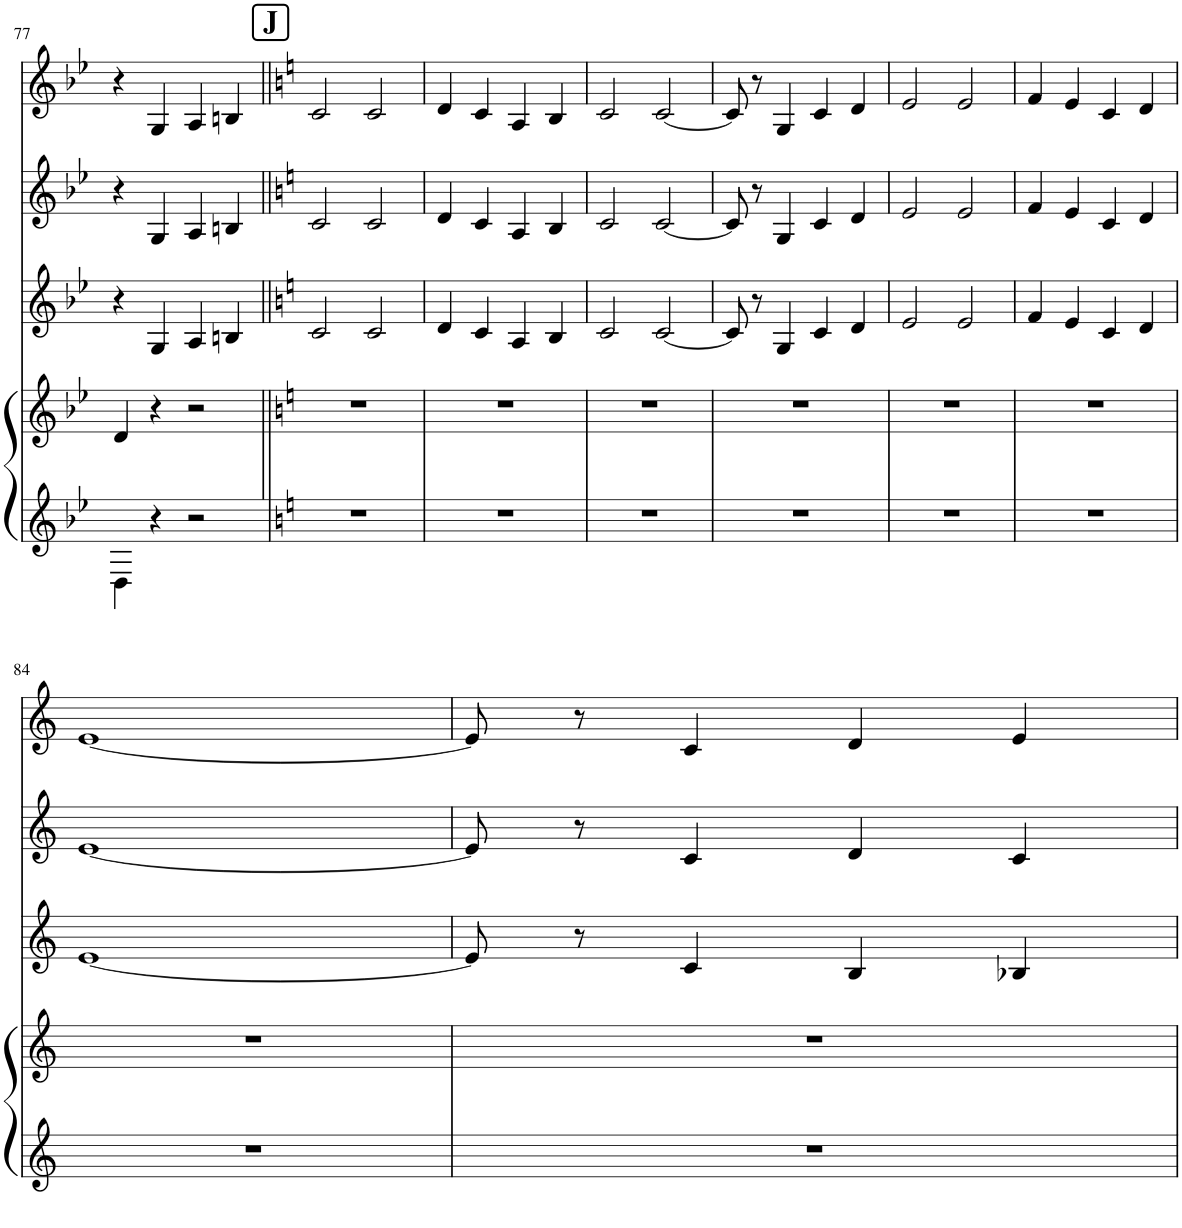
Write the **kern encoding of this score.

**kern	**kern	**kern	**kern	**kern
*part4	*part4	*part3	*part2	*part1
*staff5	*staff4	*staff3	*staff2	*staff1
*I"Piano	*	*I"Piano	*I"Piano	*I"Piano
*I'Pno	*	*I'Pno	*I'Pno	*I'Pno
!!LO:PB:g=z
*clefG2	*clefG2	*clefG2	*clefG2	*clefG2
*k[b-e-]	*k[b-e-]	*k[b-e-]	*k[b-e-]	*k[b-e-]
*M2/2	*M2/2	*M2/2	*M2/2	*M2/2
*met(c|)	*met(c|)	*met(c|)	*met(c|)	*met(c|)
=77	=77	=77	=77	=77
4D\	4d/	4r	4r	4r
4r	4r	4G/	4G/	4G/
2r	2r	4A/	4A/	4A/
.	.	4Bn/	4Bn/	4Bn/
!!LO:REH:place=s1:a:B:cj:fs=14:t=J
=78||	=78||	=78||	=78||	=78||
*k[]	*k[]	*k[]	*k[]	*k[]
1r	1r	2c/	2c/	2c/
.	.	2c/	2c/	2c/
=79	=79	=79	=79	=79
1r	1r	4d/	4d/	4d/
.	.	4c/	4c/	4c/
.	.	4A/	4A/	4A/
.	.	4B/	4B/	4B/
=80	=80	=80	=80	=80
1r	1r	2c/	2c/	2c/
.	.	[2c/	[2c/	[2c/
=81	=81	=81	=81	=81
1r	1r	8c/]	8c/]	8c/]
.	.	8r	8r	8r
.	.	4G/	4G/	4G/
.	.	4c/	4c/	4c/
.	.	4d/	4d/	4d/
=82	=82	=82	=82	=82
1r	1r	2e/	2e/	2e/
.	.	2e/	2e/	2e/
=83	=83	=83	=83	=83
1r	1r	4f/	4f/	4f/
.	.	4e/	4e/	4e/
.	.	4c/	4c/	4c/
.	.	4d/	4d/	4d/
!!LO:LB:g=z
=84	=84	=84	=84	=84
1r	1r	[1e	[1e	[1e
=85	=85	=85	=85	=85
1r	1r	8e/]	8e/]	8e/]
.	.	8r	8r	8r
.	.	4c/	4c/	4c/
.	.	4B/	4d/	4d/
.	.	4B-X/	4c/	4e/
=	=	=	=	=
*-	*-	*-	*-	*-
